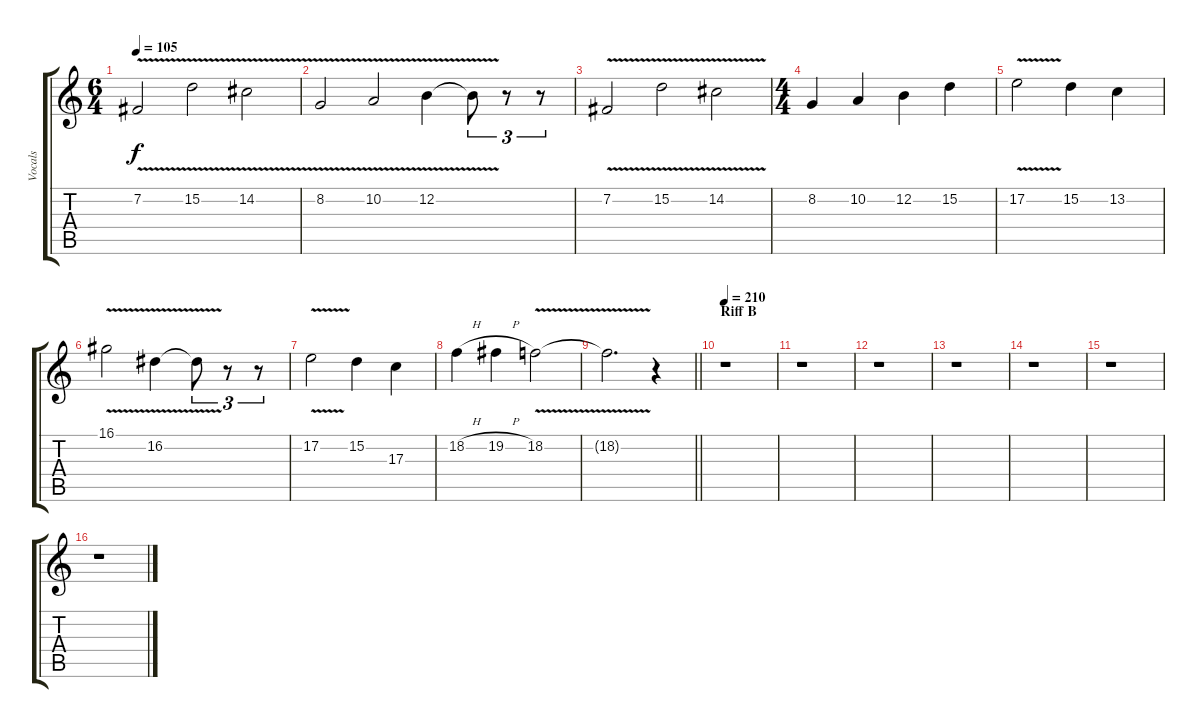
\track ("Vocals" "Vocals") {instrument voiceoohs}
\staff {score tabs}
\tuning (E4 B3 G3 D3 A2 E2) {hide}
\ts (6 4)
\tempo 105
\clef g2
\ks c
7.2{v}.2{dy f} 15.2{v}.2 14.2{v}.2 |
8.2{v}.2 10.2{v}.2 12.2{v}.4 12.2{t}.8{tu (3 2)} r.8{tu (3 2)} r.8{tu (3 2)} |
7.2{v}.2 15.2{v}.2 14.2{v}.2 |
\ts (4 4)
8.2.4 10.2.4 12.2.4 15.2.4 |
17.2{v}.2 15.2.4 13.2.4 |
16.1{v}.2 16.2{v}.4 16.2{t}.8{tu (3 2)} r.8{tu (3 2)} r.8{tu (3 2)} |
17.2{v}.2 15.2.4 17.3.4 |
18.2{h}.4 19.2{h}.4 18.2{v}.2 |
\barLineRight lightlight
18.2{v t}.2{d} r.4 |
\section ("" "Riff B")
\tempo 210
r.1 |
r.1 |
r.1 |
r.1 |
r.1 |
r.1 |
r.1
